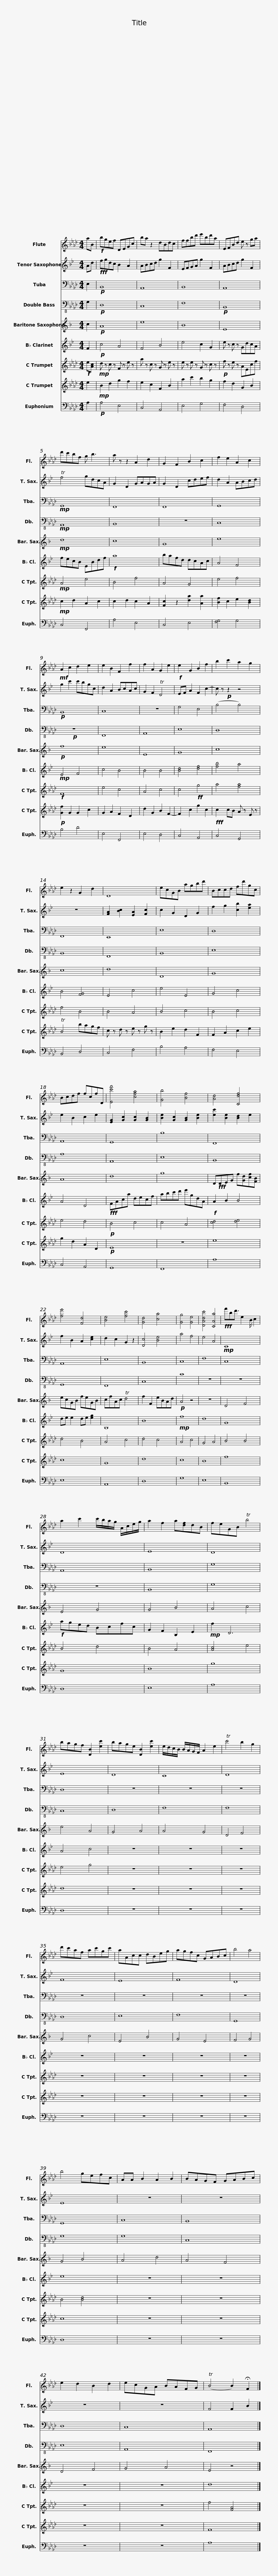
X:1
%%score 1 2 3 4 5 6 7 8 9
L:1/8
M:4/4
I:linebreak $
K:Ab
V:1 treble
V:2 treble transpose=-14
V:3 bass
V:4 bass-8
V:5 treble transpose=-21
V:6 treble transpose=-2
V:7 treble
V:8 treble
V:9 bass
V:1
 aB |!f! bgef DEGc | ba z2 dBdc | ffbd' e'bd'a |$ EFBd e z ga | %5
 d'c'bf g b3 | a z z2 A2 d2 | G2 F2 B2 c2 | f2 e2 A2 c2 |$!mf! A2 c2 d2 e2 | %10
 e2 B2 F2 f2 | f2 A2 G2 e2 |!f! e2 G2 B2 f2 | b2 c'2 a2 g2 | e2 z2 G2 d2 |$ %15
 D8 | ecGB agbd' | Bccd fd'gc | Bcdf fcfD |$ [Ec'f']4 [cfa]4 | %20
 [Gb]4 [Bf]4 | [Ad]4 [Cdf]4 | [fe']4 [Fd]4 | [Be]4 [fc']4 |$ [Gd]4 [ca]4 | %25
 [Gg]4 [Ge]4 | [DAdc']4 [CAa]4 |!fff! f'bd'3/2 e2 B/ c2 | a2 c'2 c'/b/a/g/ A/c/e/g/ | a2 f2 a[df]dB |$ %30
 feGB Tb4 | bagf [DB]2 [ec']2 | bage [DB]2 [ec']2 | e/d/c/B/ B/A/G/F/ A2 e2 | Tc'4 b2 g2 |$ %35
 d'c'af ac'gc' | aAcc dBeg | agfc GABc | b4 a4 | b4 gefc | %40
 AA B2 A2 B2 |$ BAGF GABc | e2 d2 B2 d2 | ecGA BAFG | (TB4 B2) !fermata!F2 |] %45
V:2
[K:Bb] Ad |!fff! fgdc B2 A2 | ABcd g2 F2 | EFGA g2 F2 |$ ABcd g2 F2 | %5
 Tf4 gdcA | G2 D2 GAGA | G2 D2 cdef | d2 A2 ABcd |$ g2 c'2 c'bgc | %10
 d2 A2 BcAc | G2 F2 TD4 | EF A2 F2 c2- | c z!p! z2 z4 | z8 |$ %15
 [FA]2 [Bc]2 [EA]2 [Fc]2 | c2 G2 D2 G2 | f2 g2 [cb]2 [ea]2 | e2 B2 c2 e2 |$ [EG]2 [Gc]2 [Gc]2 [GB]2 | %20
 [Be]2 [Gc]2 [GB]2 [Be]2 | [ec']2 [Be]2 [Bd]2 e2 | f2 B2 A2 [ce]2 | d2 c2 G2 z2 |$ [Dc]4 [Be]4 | %25
 a4 f4 | e4 A4 |!mp! C8 | D8 | E8 |$ %30
 D8 | E8 | D8 | C8 | D8 |$ %35
 F8 | E8 | F8 | D8 | E8 | %40
 z8 |$ z8 | z8 | z8 | F4 F2 B2 |] %45
V:3
 E,2 |!p! B,,8 | A,,8 | B,,8 |$ A,,8 | %5
!mp! G,,8 | F,,8 | F,,8 | G,,8 |$!p! B,,8 | %10
 C,8 | z8 | G,4 E,4 | (B,4 B,4) | F,,8 |$ %15
 E,,8 | E,8 | D,8 | A,,8 |$ G,,8 | %20
 B,8 | F,,8 | A,,8 | E,8 |$ B,,8 | %25
 C,8 | F,8 | C,8 | A,,8 | B,,8 |$ %30
 G,8 | D,8 | z8 | z8 | z8 |$ %35
 z8 | z8 | z8 | z8 | G,,8 | %40
 C,8 |$ B,,8 | D,8 | C,8 | A,,8 |] %45
V:4
 G,2 |!p! D,8 | C,8 | F,8 |$!p! B,,8 | %5
!mp! A,,8 | B,,8 | z8 | C,8 |$!p! z8 | %10
 F,,8 | A,,8 | E,8 | D,8 | B,,8 |$ %15
 F,,8 | B,,8 | E,8 | A,8 |$ A,,8 | %20
 E,8 | B,,8 | G,,8 | F,,8 |$ C,8 | %25
 C8 | z8 | z8 | z8 | B,,8 |$ %30
 G,8 | C,8 | D,8 | F,8 | F,8 |$ %35
 D,8 | E,8 | F,8 | G,,8 | G,8 | %40
 G,8 |$ C,8 | E,8 | A,,8 | F,,8 |] %45
V:5
[K:F] c2 |!p! A8 | e8 | B8 |$ E8 | %5
!mp! d8 | c8 | G8 | e8 |$!p! f8 | %10
 e8 | E8 | G8 | c8 | c8 |$ %15
 d8 | D8 | G8 | A8 |$ d8 | %20
 g8 | D!fff!DEG f[Gd][cf][FB] | ecGB feGB | cfAc Td4 |$ f2 F2 eBAd | %25
!p! A4 z4 | z8 | D4 F4 | E4 G4 | G4 B4 |$ %30
 A4 c4 | e4 A4 | G4 A4 | A4 G4 | D4 F4 |$ %35
 G4 c4 | E4 B4 | G4 E4 | F4 G4 | G4 B4 | %40
 A4 d4 |$ A4 F4 | D4 F4 | G4 A4 | E4 z4 |] %45
V:6
[K:Bb] F2 |!p! c4 A4 | F4 B4 | e4 c2 G2 |$ e z c z GdcA | %5
 fecB EBdf |!f! a8 | bafd dcAc | A4 F4 |$!mp! E4 F4 | %10
 c4 B4 | B4 B4 | [Bd]4 [df]4 | [fb]4 a4 | B4 [FG]4 |$ %15
 E4 c4 | e4 E4 | G4 c4 | A4 D4 |$!fff! FAca decf | %20
 abc'd' e'gdA |!f! A2 B2 B4 | de e2 de [eg]2 | B,8 |$ B8 | %25
!mp! f8 | d8 | G8 |!f! aged Bcfc | G2 F2 B,2 E2 |$ %30
!mp! f2 D6 | A4 c4 | z8 | z8 | z8 |$ %35
 z8 | z8 | z8 | z8 | e8 | %40
 z8 |$ z8 | z8 | z8 | d8 |] %45
V:7
!f! e[Ac] |!mp! d z c z F z e z | a z c z G z e z | e z e z G z c z |$!p! f z e z AEcf | %5
!mp! A4 e4 | B4 f4 | A4 G4 | e4 f4 |$!f! F8 | %10
 e4 c4 | A4 c4 | c4!ff! g4 | a4 [fa]4 | f4 B4 |$ %15
 B4 A4 | B4 c4 | B4 c4 | e4 d4 |$!p! B4 c4 | %20
 c4 A4 | [cd]4 [de]4 | d4 B4 | A4 c4 |$ d4 c4 | %25
 A4 c4 | G4 A4 | B4 B4 | B4 d4 | B4 A4 |$ %30
 [Ac]4 e4 | e4 g4 | z8 | z8 | z8 |$ %35
 z8 | z8 | z8 | z8 | B4 [Bd]4 | %40
 z8 |$ z8 | z8 | z8 | f4 [FA]4 |] %45
V:8
 e2 |!mp! B2 d2 g2 f2 | e2 c2 F2 B2 | a2 c'2 b2 g2 |$ f2 d2 G2 B2 | %5
!mp! c2 d2 A2 c2 | c2 d2 c2 A2 | [Fc]2 z2 [da]2 [Aa]2 | [Bf]2 c2 e2 [Bd]2 |$!p! [Gf]2 G2 G2 c2 | %10
 G2 A2 F2 D2 | d2 G2 B2 F2- | F2 c2 g2 c2 |!fff! c2 cB A z E z | TB4 bagf |$ %15
 c z d z e z g z | B2 e2 d2 F2 | F2 A2 c2 e2 | g2 d2 A2 D2 |$!p! E8 | %20
 z8 | e8 | c8 | G8 |$ d8 | %25
 c8 | B8 | f8 | G8 | B8 |$ %30
 g8 | d8 | z8 | z8 | z8 |$ %35
 z8 | z8 | z8 | z8 | c8 | %40
 z8 |$ z8 | z8 | z8 | F8 |] %45
V:9
 A,2 |!p! A,4 E,4 | C,4 A,,4 | E,4 G,4 |$ F,4 D,4 | %5
 C,4 F,,4 | A,4 E,4 | C,4 E,4 | [F,G,]4 G,4 |$ B,4 D4 | %10
 E,4 F,,4 | E,4 D,4 | C,4 A,,4 | C,4 G,,4 | B,,4 D,4 |$ %15
 C,4 F,4 | B,4 A,4 | F,4 E,4 | C,4 A,,4 |$ G,,8 | %20
 F,,8 | A,8 | E,8 | A,,8 |$ D,8 | %25
 G,8 | E,8 | B,,8 | D,8 | E,8 |$ %30
 A,8 | D,8 | z8 | z8 | z8 |$ %35
 z8 | z8 | z8 | z8 | D,8 | %40
 z8 |$ z8 | z8 | z8 | A,8 |] %45
